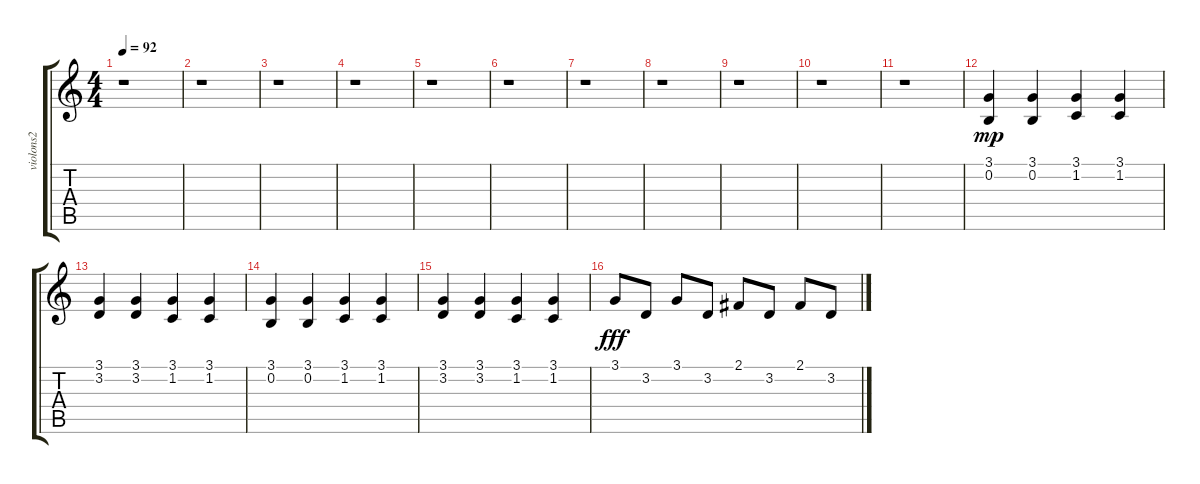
\track ("violons2" "violons2") {instrument stringensemble1}
\staff {score tabs}
\tuning (E4 B3 G3 D3 A2 E2) {hide}
\ts (4 4)
\tempo 92
\clef g2
\ks c
r.1{dy p} |
r.1 |
r.1 |
r.1 |
r.1 |
r.1 |
r.1 |
r.1 |
r.1 |
r.1 |
r.1 |
(3.1 0.2).4{dy mp} (3.1 0.2).4 (3.1 1.2).4 (3.1 1.2).4 |
(3.1 3.2).4 (3.1 3.2).4 (3.1 1.2).4 (3.1 1.2).4 |
(3.1 0.2).4 (3.1 0.2).4 (3.1 1.2).4 (3.1 1.2).4 |
(3.1 3.2).4 (3.1 3.2).4 (3.1 1.2).4 (3.1 1.2).4 |
3.1.8{dy fff} 3.2.8 3.1.8 3.2.8 2.1.8 3.2.8 2.1.8 3.2.8
